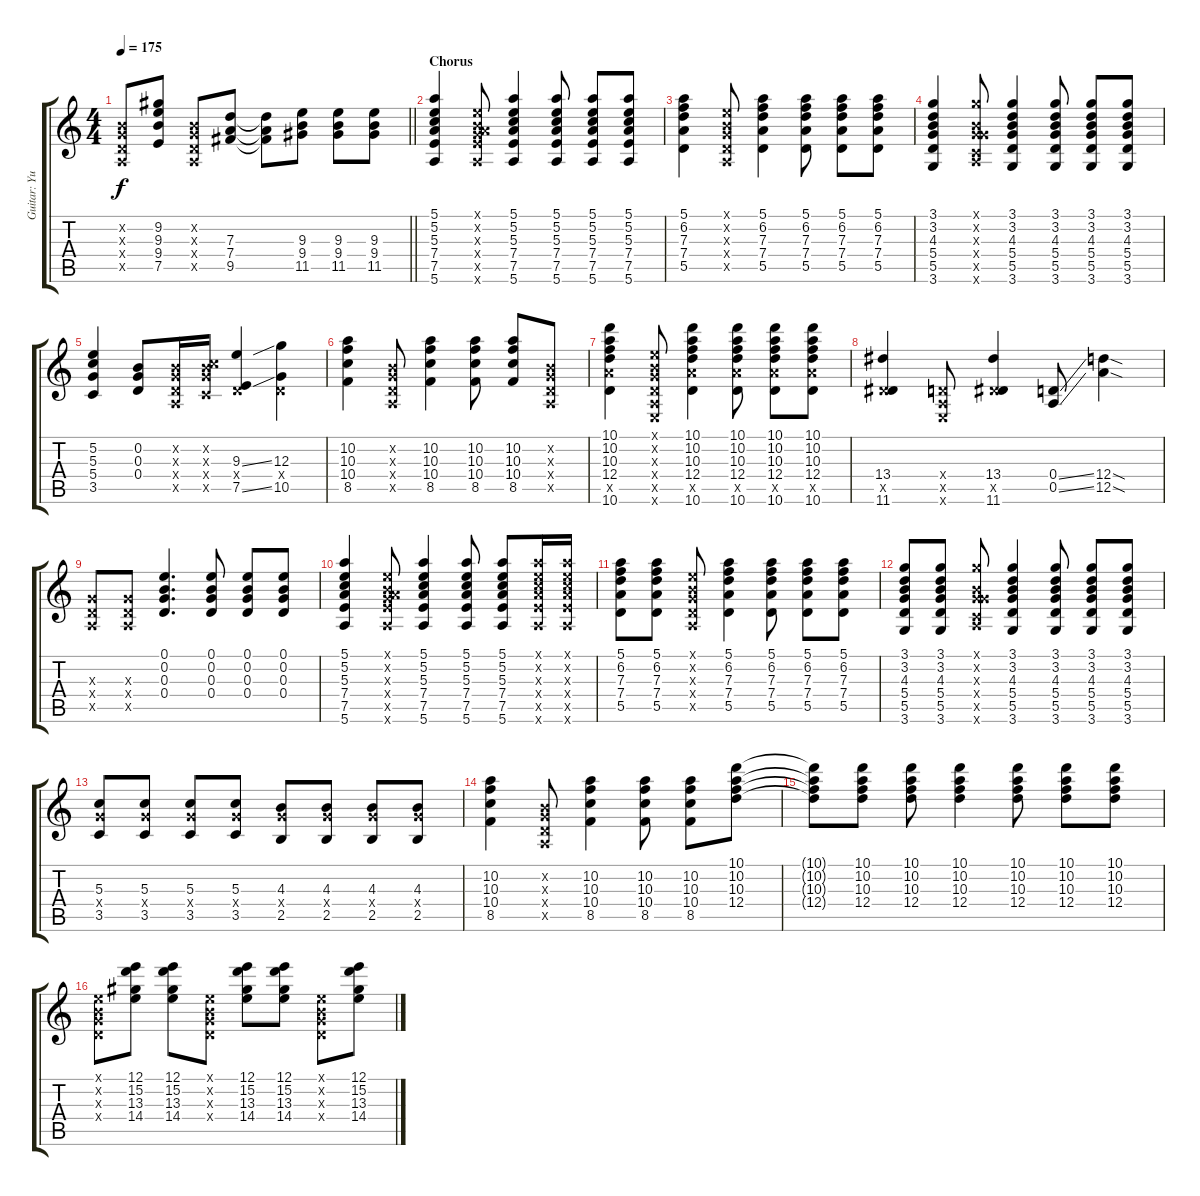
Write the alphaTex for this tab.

\track ("Guitar: Yui Hirasawa" "Guitar: Yu") {instrument electricguitarclean}
\staff {score tabs}
\tuning (E4 B3 G3 D3 A2 E2) {hide}
\ts (4 4)
\tempo 175
\clef g2
\barLineRight lightlight
\ks c
(0.2{x} 0.3{x} 0.4{x} 0.5{x}).8{dy f} (9.2 9.3 9.4 7.5).8 (0.2{x} 0.3{x} 0.4{x} 0.5{x}).8 (7.3 7.4 9.5).8 (7.3{t} 7.4{t} 9.5{t}).8 (9.3 9.4 11.5).8 (9.3 9.4 11.5).8 (9.3 9.4 11.5).8 |
\section ("" "Chorus")
(5.1 5.2 5.3 7.4 7.5 5.6).4 (0.1{x} 0.2{x} 0.3{x} 7.4{x} 7.5{x} 5.6{x}).8 (5.1 5.2 5.3 7.4 7.5 5.6).4 (5.1 5.2 5.3 7.4 7.5 5.6).8 (5.1 5.2 5.3 7.4 7.5 5.6).8 (5.1 5.2 5.3 7.4 7.5 5.6).8 |
(5.1 6.2 7.3 7.4 5.5).4 (0.1{x} 0.2{x} 0.3{x} 0.4{x} 0.5{x}).8 (5.1 6.2 7.3 7.4 5.5).4 (5.1 6.2 7.3 7.4 5.5).8 (5.1 6.2 7.3 7.4 5.5).8 (5.1 6.2 7.3 7.4 5.5).8 |
(3.1 3.2 4.3 5.4 5.5 3.6).4 (3.1{x} 0.2{x} 0.3{x} 5.4{x} 3.5{x} 5.6{x}).8 (3.1 3.2 4.3 5.4 5.5 3.6).4 (3.1 3.2 4.3 5.4 5.5 3.6).8 (3.1 3.2 4.3 5.4 5.5 3.6).8 (3.1 3.2 4.3 5.4 5.5 3.6).8 |
(5.2 5.3 5.4 3.5).4 (0.2 0.3 0.4).8 (0.2{x} 0.3{x} 0.4{x} 0.5{x}).16 (0.2{x} 5.3{x} 5.4{x} 3.5{x}).16 (9.3{ss} 0.4{x} 7.5{ss}).4 (12.3 0.4{x} 10.5).4 |
(10.2 10.3 10.4 8.5).4 (0.2{x} 0.3{x} 0.4{x} 0.5{x}).8 (10.2 10.3 10.4 8.5).4 (10.2 10.3 10.4 8.5).8 (10.2 10.3 10.4 8.5).8 (0.2{x} 0.3{x} 0.4{x} 0.5{x}).8 |
(10.1 10.2 10.3 12.4 12.5{x} 10.6).4 (0.1{x} 0.2{x} 0.3{x} 0.4{x} 0.5{x} 0.6{x}).8 (10.1 10.2 10.3 12.4 12.5{x} 10.6).4 (10.1 10.2 10.3 12.4 12.5{x} 10.6).8 (10.1 10.2 10.3 12.4 12.5{x} 10.6).8 (10.1 10.2 10.3 12.4 12.5{x} 10.6).8 |
(13.4 6.5{x} 11.6).4 (0.4{x} 0.5{x} 0.6{x}).8 (13.4 6.5{x} 11.6).4 (0.4{ss} 0.5{ss}).8 (12.4{sod} 12.5{sod}).4 |
(0.3{x} 0.4{x} 0.5{x}).8 (0.3{x} 0.4{x} 0.5{x}).8 (0.1 0.2 0.3 0.4).4{d} (0.1 0.2 0.3 0.4).8 (0.1 0.2 0.3 0.4).8 (0.1 0.2 0.3 0.4).8 |
(5.1 5.2 5.3 7.4 7.5 5.6).4 (0.1{x} 0.2{x} 0.3{x} 7.4{x} 7.5{x} 5.6{x}).8 (5.1 5.2 5.3 7.4 7.5 5.6).4 (5.1 5.2 5.3 7.4 7.5 5.6).8 (5.1 5.2 5.3 7.4 7.5 5.6).8 (5.1{x} 5.2{x} 5.3{x} 7.4{x} 7.5{x} 5.6{x}).16 (5.1{x} 5.2{x} 5.3{x} 7.4{x} 7.5{x} 5.6{x}).16 |
(5.1 6.2 7.3 7.4 5.5).8 (5.1 6.2 7.3 7.4 5.5).8 (0.1{x} 0.2{x} 0.3{x} 0.4{x} 0.5{x}).8 (5.1 6.2 7.3 7.4 5.5).4 (5.1 6.2 7.3 7.4 5.5).8 (5.1 6.2 7.3 7.4 5.5).8 (5.1 6.2 7.3 7.4 5.5).8 |
(3.1 3.2 4.3 5.4 5.5 3.6).8 (3.1 3.2 4.3 5.4 5.5 3.6).8 (3.1{x} 0.2{x} 0.3{x} 5.4{x} 3.5{x} 5.6{x}).8 (3.1 3.2 4.3 5.4 5.5 3.6).4 (3.1 3.2 4.3 5.4 5.5 3.6).8 (3.1 3.2 4.3 5.4 5.5 3.6).8 (3.1 3.2 4.3 5.4 5.5 3.6).8 |
(5.3 5.4{x} 3.5).8 (5.3 5.4{x} 3.5).8 (5.3 5.4{x} 3.5).8 (5.3 5.4{x} 3.5).8 (4.3 5.4{x} 2.5).8 (4.3 5.4{x} 2.5).8 (4.3 5.4{x} 2.5).8 (4.3 5.4{x} 2.5).8 |
(10.2 10.3 10.4 8.5).4 (0.2{x} 0.3{x} 0.4{x} 0.5{x}).8 (10.2 10.3 10.4 8.5).4 (10.2 10.3 10.4 8.5).8 (10.2 10.3 10.4 8.5).8 (10.1 10.2 10.3 12.4).8 |
(10.1{t} 10.2{t} 10.3{t} 12.4{t}).8 (10.1 10.2 10.3 12.4).8 (10.1 10.2 10.3 12.4).8 (10.1 10.2 10.3 12.4).4 (10.1 10.2 10.3 12.4).8 (10.1 10.2 10.3 12.4).8 (10.1 10.2 10.3 12.4).8 |
(0.1{x} 0.2{x} 0.3{x} 0.4{x}).8 (12.1 15.2 13.3 14.4).8 (12.1 15.2 13.3 14.4).8 (0.1{x} 0.2{x} 0.3{x} 0.4{x}).8 (12.1 15.2 13.3 14.4).8 (12.1 15.2 13.3 14.4).8 (0.1{x} 0.2{x} 0.3{x} 0.4{x}).8 (12.1 15.2 13.3 14.4).8
